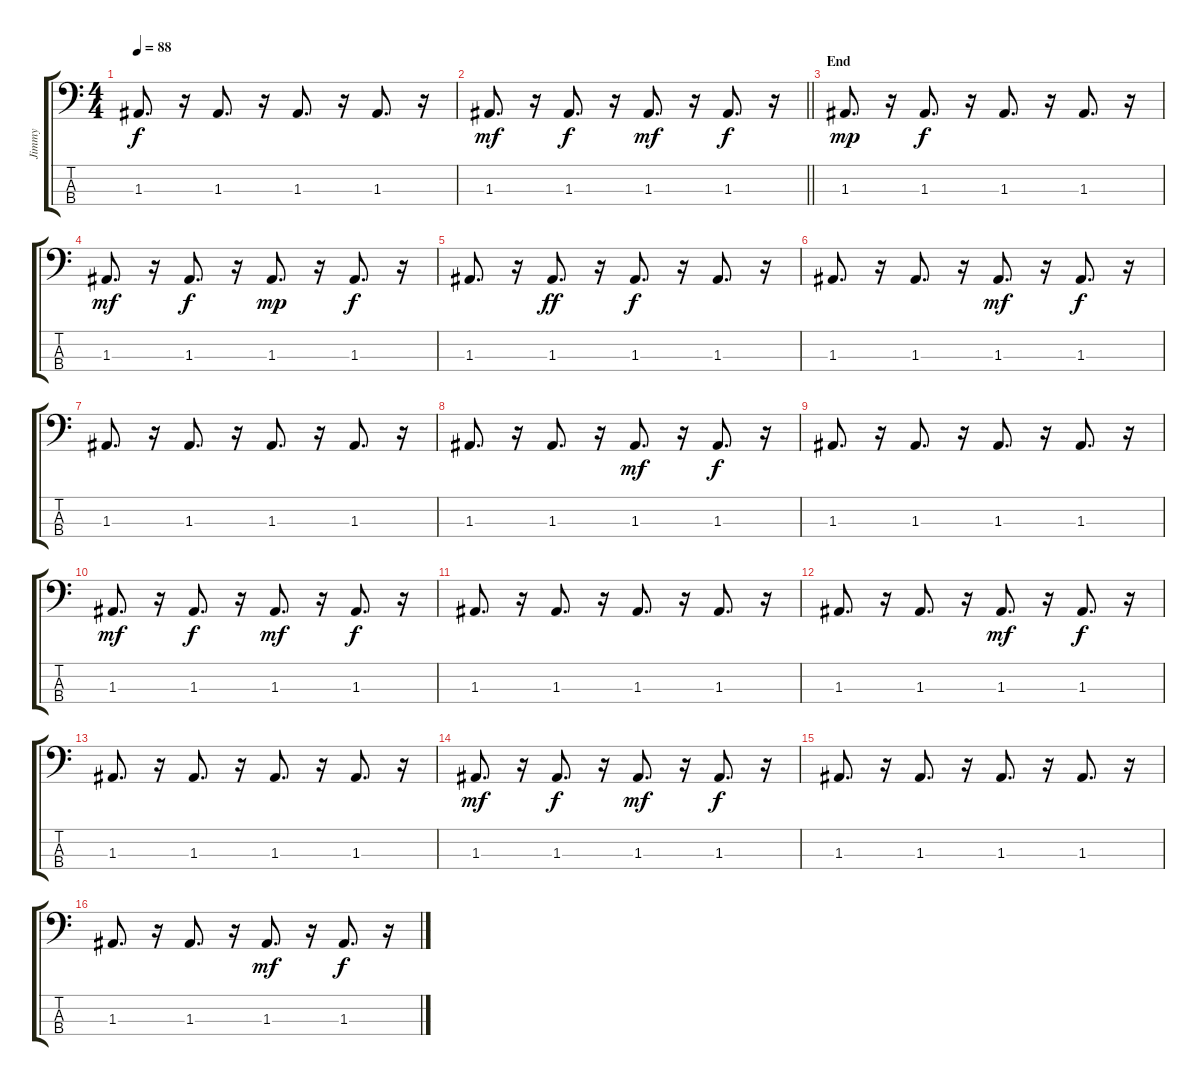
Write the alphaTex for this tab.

\track ("Jimmy" "Jimmy") {instrument electricbassfinger}
\staff {score tabs}
\tuning (G2 D2 A1 E1) {hide}
\ts (4 4)
\tempo 88
\clef f4
\ks c
1.3.8{d dy f} r.16 1.3.8{d} r.16 1.3.8{d} r.16 1.3.8{d} r.16 |
\barLineRight lightlight
1.3.8{d dy mf} r.16 1.3.8{d dy f} r.16 1.3.8{d dy mf} r.16 1.3.8{d dy f} r.16 |
\section ("" "End")
1.3.8{d dy mp} r.16 1.3.8{d dy f} r.16 1.3.8{d} r.16 1.3.8{d} r.16 |
1.3.8{d dy mf} r.16 1.3.8{d dy f} r.16 1.3.8{d dy mp} r.16 1.3.8{d dy f} r.16 |
1.3.8{d} r.16 1.3.8{d dy ff} r.16 1.3.8{d dy f} r.16 1.3.8{d} r.16 |
1.3.8{d} r.16 1.3.8{d} r.16 1.3.8{d dy mf} r.16 1.3.8{d dy f} r.16 |
1.3.8{d} r.16 1.3.8{d} r.16 1.3.8{d} r.16 1.3.8{d} r.16 |
1.3.8{d} r.16 1.3.8{d} r.16 1.3.8{d dy mf} r.16 1.3.8{d dy f} r.16 |
1.3.8{d} r.16 1.3.8{d} r.16 1.3.8{d} r.16 1.3.8{d} r.16 |
1.3.8{d dy mf} r.16 1.3.8{d dy f} r.16 1.3.8{d dy mf} r.16 1.3.8{d dy f} r.16 |
1.3.8{d} r.16 1.3.8{d} r.16 1.3.8{d} r.16 1.3.8{d} r.16 |
1.3.8{d} r.16 1.3.8{d} r.16 1.3.8{d dy mf} r.16 1.3.8{d dy f} r.16 |
1.3.8{d} r.16 1.3.8{d} r.16 1.3.8{d} r.16 1.3.8{d} r.16 |
1.3.8{d dy mf} r.16 1.3.8{d dy f} r.16 1.3.8{d dy mf} r.16 1.3.8{d dy f} r.16 |
1.3.8{d} r.16 1.3.8{d} r.16 1.3.8{d} r.16 1.3.8{d} r.16 |
1.3.8{d} r.16 1.3.8{d} r.16 1.3.8{d dy mf} r.16 1.3.8{d dy f} r.16
